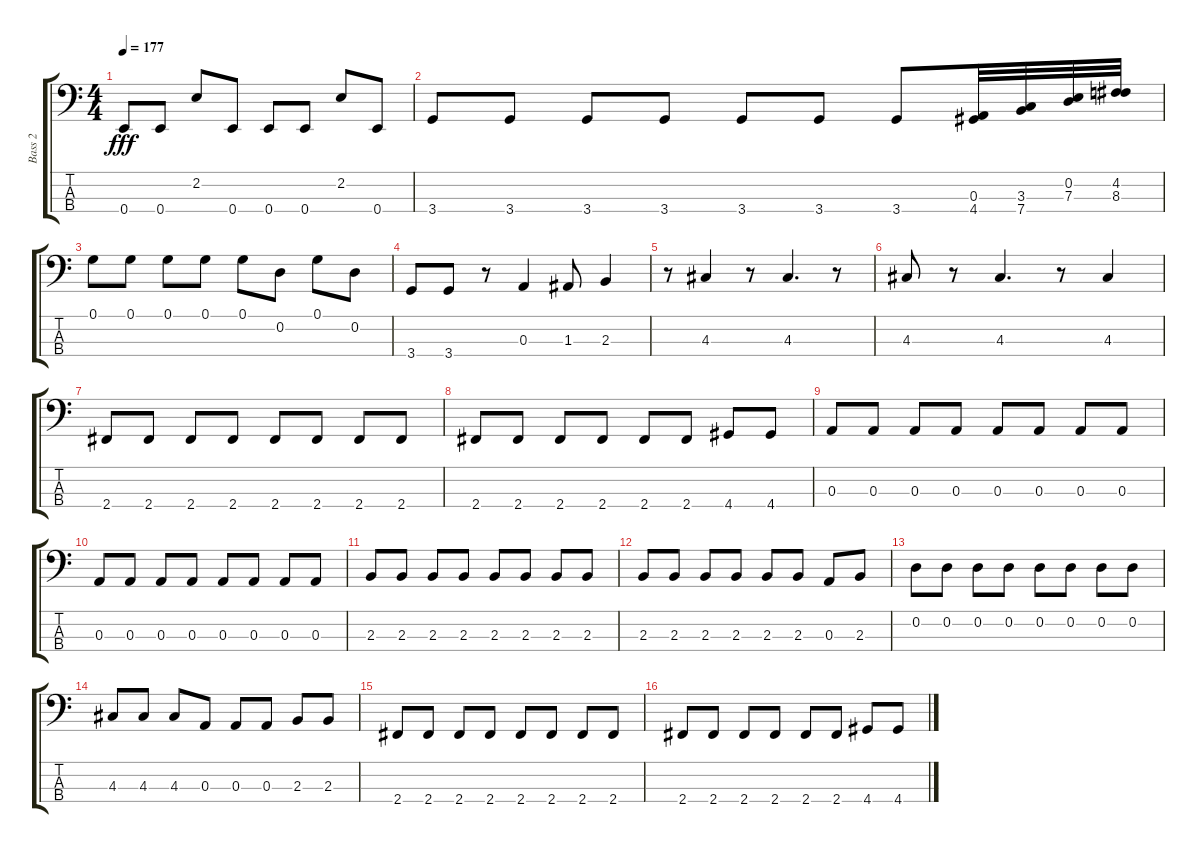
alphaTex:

\track ("Bass 2" "Bass 2") {instrument electricbasspick}
\staff {score tabs}
\tuning (G2 D2 A1 E1) {hide}
\ts (4 4)
\tempo 177
\clef f4
\ks c
0.4.8{dy fff} 0.4.8 2.2.8 0.4.8 0.4.8 0.4.8 2.2.8 0.4.8 |
3.4.8 3.4.8 3.4.8 3.4.8 3.4.8 3.4.8 3.4.8 (0.3 4.4).32 (3.3 7.4).32 (0.2 7.3).32 (4.2 8.3).32 |
0.1.8 0.1.8 0.1.8 0.1.8 0.1.8 0.2.8 0.1.8 0.2.8 |
3.4.8 3.4.8 r.8 0.3.4 1.3.8 2.3.4 |
r.8 4.3.4 r.8 4.3.4{d} r.8 |
4.3.8 r.8 4.3.4{d} r.8 4.3.4 |
2.4.8 2.4.8 2.4.8 2.4.8 2.4.8 2.4.8 2.4.8 2.4.8 |
2.4.8 2.4.8 2.4.8 2.4.8 2.4.8 2.4.8 4.4.8 4.4.8 |
0.3.8 0.3.8 0.3.8 0.3.8 0.3.8 0.3.8 0.3.8 0.3.8 |
0.3.8 0.3.8 0.3.8 0.3.8 0.3.8 0.3.8 0.3.8 0.3.8 |
2.3.8 2.3.8 2.3.8 2.3.8 2.3.8 2.3.8 2.3.8 2.3.8 |
2.3.8 2.3.8 2.3.8 2.3.8 2.3.8 2.3.8 0.3.8 2.3.8 |
0.2.8 0.2.8 0.2.8 0.2.8 0.2.8 0.2.8 0.2.8 0.2.8 |
4.3.8 4.3.8 4.3.8 0.3.8 0.3.8 0.3.8 2.3.8 2.3.8 |
2.4.8 2.4.8 2.4.8 2.4.8 2.4.8 2.4.8 2.4.8 2.4.8 |
2.4.8 2.4.8 2.4.8 2.4.8 2.4.8 2.4.8 4.4.8 4.4.8
